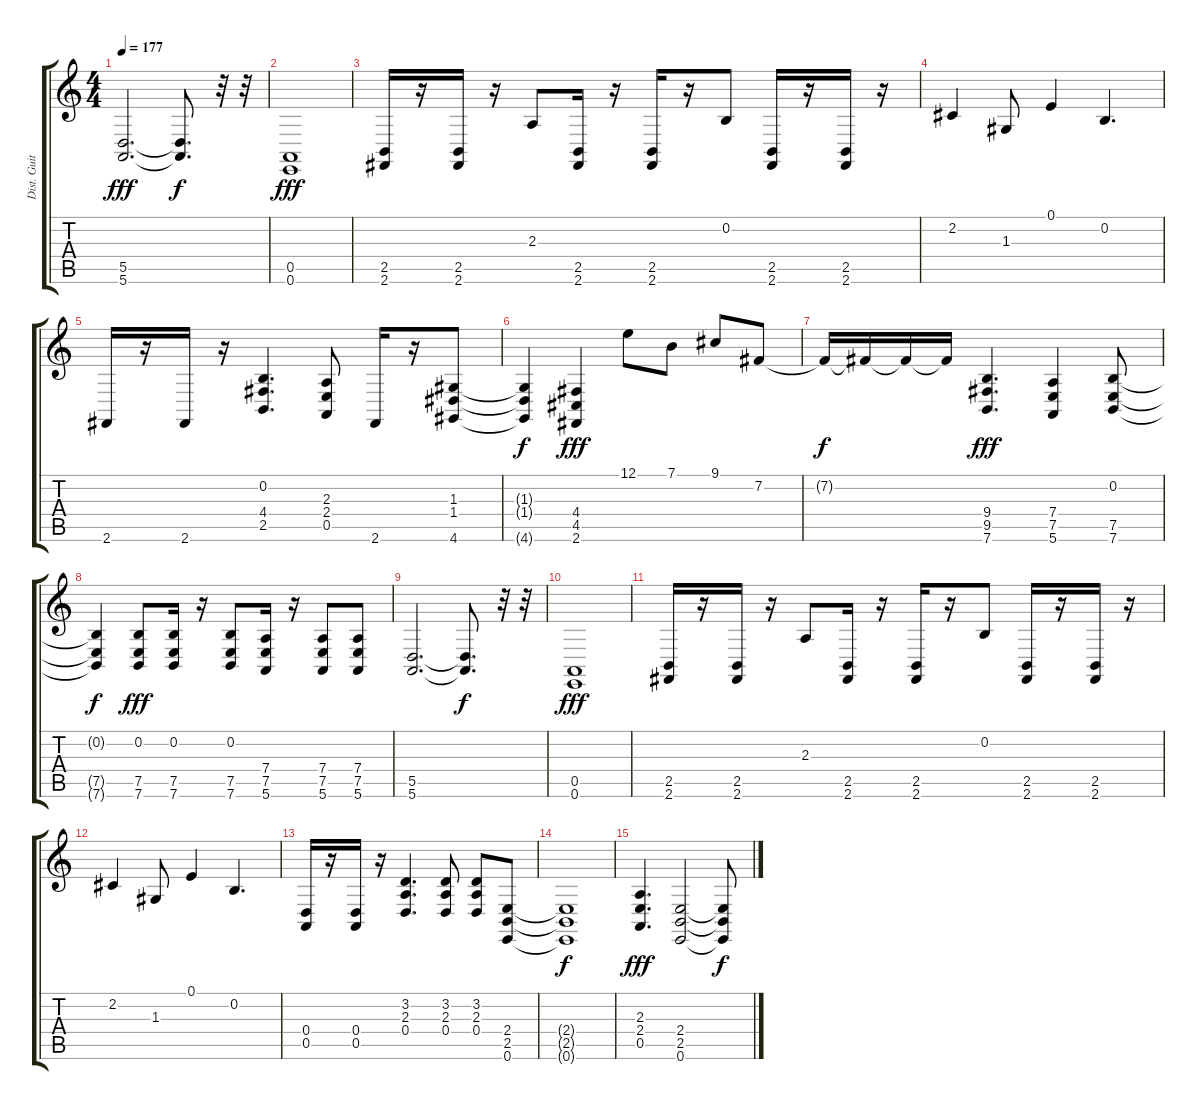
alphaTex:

\track ("Dist. Guitar 2" "Dist. Guit") {instrument lead2sawtooth}
\staff {score tabs}
\tuning (E4 B3 G3 D3 A2 E2) {hide}
\ts (4 4)
\tempo 177
\clef g2
\ks c
(5.5 5.6).2{d dy fff} (5.5{t} 5.6{t}).8{d dy f} r.32 r.32 |
(0.5 0.6).1{dy fff} |
(2.5 2.6).16 r.16 (2.5 2.6).16 r.16 2.3.8 (2.5 2.6).16 r.16 (2.5 2.6).16 r.16 0.2.8 (2.5 2.6).16 r.16 (2.5 2.6).16 r.16 |
2.2.4 1.3.8 0.1.4 0.2.4{d} |
2.6.16 r.16 2.6.16 r.16 (0.2 4.4 2.5).4{d} (2.3 2.4 0.5).8 2.6.16 r.16 (1.3 1.4 4.6).8 |
(1.3{t} 1.4{t} 4.6{t}).4{dy f} (4.4 4.5 2.6).4{dy fff} 12.1.8 7.1.8 9.1.8 7.2.8 |
7.2{t}.16{dy f} 7.2{t}.16 7.2{t}.16 7.2{t}.16 (9.4 9.5 7.6).4{d dy fff} (7.4 7.5 5.6).4 (0.2 7.5 7.6).8 |
(0.2{t} 7.5{t} 7.6{t}).4{dy f} (0.2 7.5 7.6).8{dy fff} (0.2 7.5 7.6).16 r.16 (0.2 7.5 7.6).8 (7.4 7.5 5.6).16 r.16 (7.4 7.5 5.6).8 (7.4 7.5 5.6).8 |
(5.5 5.6).2{d} (5.5{t} 5.6{t}).8{d dy f} r.32 r.32 |
(0.5 0.6).1{dy fff} |
(2.5 2.6).16 r.16 (2.5 2.6).16 r.16 2.3.8 (2.5 2.6).16 r.16 (2.5 2.6).16 r.16 0.2.8 (2.5 2.6).16 r.16 (2.5 2.6).16 r.16 |
2.2.4 1.3.8 0.1.4 0.2.4{d} |
(0.4 0.5).16 r.16 (0.4 0.5).16 r.16 (3.2 2.3 0.4).4{d} (3.2 2.3 0.4).8 (3.2 2.3 0.4).8 (2.4 2.5 0.6).8 |
(2.4{t} 2.5{t} 0.6{t}).1{dy f} |
(2.3 2.4 0.5).4{d dy fff} (2.4 2.5 0.6).2 (2.4{t} 2.5{t} 0.6{t}).8{dy f}
